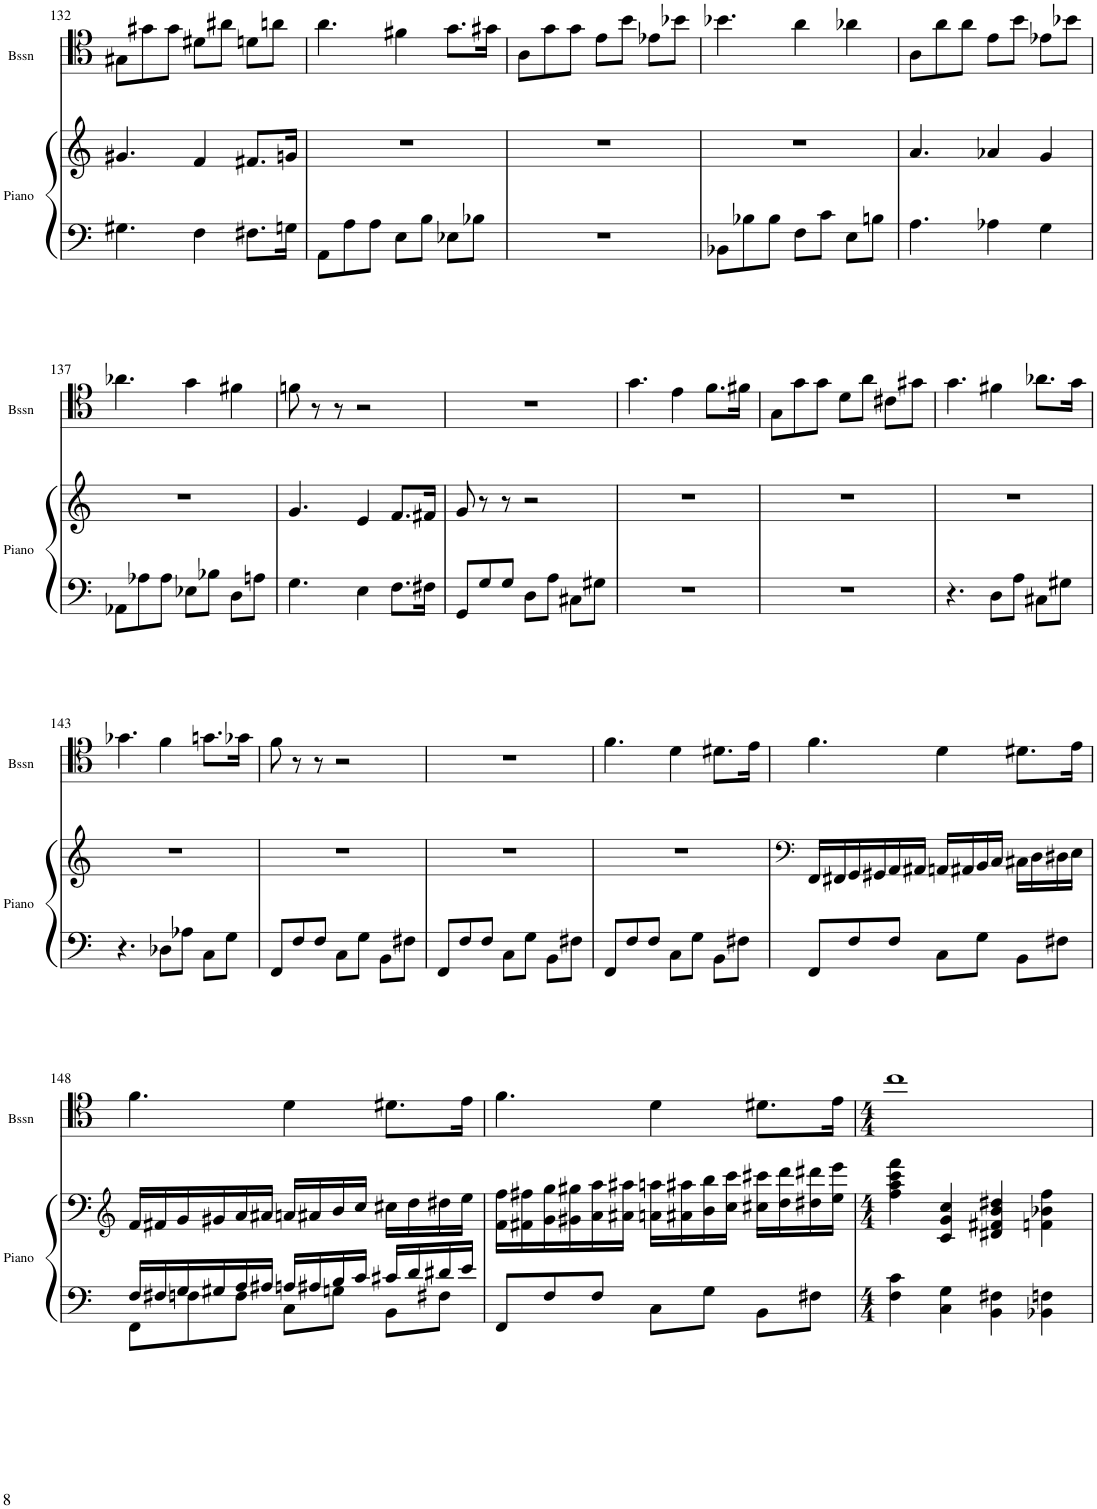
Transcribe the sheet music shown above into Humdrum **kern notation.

**kern	**kern	**kern
*part2	*part2	*part1
*staff3	*staff2	*staff1
*I"Piano	*	*I"Bassoon
*I'Piano	*	*I'Bssn
!!LO:PB:g=z
*clefF4	*clefG2	*clefC4
*k[]	*k[]	*k[]
*M7/8	*M7/8	*M7/8
=132	=132	=132
4.G#X\	4.g#X/	8G#X\L
.	.	8g#X\
.	.	8g#\J
4F\	4f/	8d#X\L
.	.	8a#X\J
8.F#X\L	8.f#X/L	8dn\L
.	.	8an\J
16Gn\Jk	16gn/Jk	.
=133	=133	=133
8AA\L	2..r	4.a\
8A\	.	.
8A\J	.	.
8E\L	.	4f#X\
8B\J	.	.
8E-X\L	.	8.g\L
8B-X\J	.	.
.	.	16g#X\Jk
=134	=134	=134
2..r	2..r	8A\L
.	.	8g\
.	.	8g\J
.	.	8e\L
.	.	8b\J
.	.	8e-X\L
.	.	8b-X\J
=135	=135	=135
8BB-X\L	2..r	4.b-X\
8B-X\	.	.
8B-\J	.	.
8F\L	.	4a\
8c\J	.	.
8E\L	.	4a-X\
8Bn\J	.	.
=136	=136	=136
4.A\	4.a/	8A\L
.	.	8a\
.	.	8a\J
4A-X\	4a-X/	8e\L
.	.	8b\J
4G\	4g/	8e-X\L
.	.	8b-X\J
!!LO:LB:g=z
=137	=137	=137
8AA-X\L	2..r	4.a-X\
8A-X\	.	.
8A-\J	.	.
8E-X\L	.	4g\
8B-X\J	.	.
8D\L	.	4f#X\
8An\J	.	.
=138	=138	=138
4.G\	4.g/	8fn\
.	.	8r
.	.	8r
4E\	4e/	2r
8.F\L	8.f/L	.
16F#X\Jk	16f#X/Jk	.
=139	=139	=139
8GG/L	8g/	2..r
8G/	8r	.
8G/J	8r	.
8D\L	2r	.
8A\J	.	.
8C#X\L	.	.
8G#X\J	.	.
=140	=140	=140
2..r	2..r	4.g\
.	.	4e\
.	.	8.f\L
.	.	16f#X\Jk
=141	=141	=141
2..r	2..r	8G\L
.	.	8g\
.	.	8g\J
.	.	8d\L
.	.	8a\J
.	.	8c#X\L
.	.	8g#X\J
=142	=142	=142
4.r	2..r	4.g\
8D\L	.	4f#X\
8A\J	.	.
8C#X\L	.	8.a-X\L
8G#X\J	.	.
.	.	16g\Jk
!!LO:LB:g=z
=143	=143	=143
4.r	2..r	4.g-X\
8D-X\L	.	4f\
8A-X\J	.	.
8C\L	.	8.gn\L
8G\J	.	.
.	.	16g-X\Jk
=144	=144	=144
8FF/L	2..r	8f\
8F/	.	8r
8F/J	.	8r
8C\L	.	2r
8G\J	.	.
8BB\L	.	.
8F#X\J	.	.
=145	=145	=145
8FF/L	2..r	2..r
8F/	.	.
8F/J	.	.
8C\L	.	.
8G\J	.	.
8BB\L	.	.
8F#X\J	.	.
=146	=146	=146
8FF/L	2..r	4.f\
8F/	.	.
8F/J	.	.
8C\L	.	4d\
8G\J	.	.
8BB\L	.	8.d#X\L
8F#X\J	.	.
.	.	16e\Jk
=147	=147	=147
*	*clefF4	*
*^	*^	*
2..ryy	8FF/L	2..ryy	16FF/LL	4.f\
.	.	.	16FF#X/	.
.	8F/	.	16GG/	.
.	.	.	16GG#X/	.
.	8F/J	.	16AA/	.
.	.	.	16AA#X/JJ	.
.	8C\L	.	16AAn/LL	4d\
.	.	.	16AA#X/	.
.	8G\J	.	16BB/	.
.	.	.	16C/JJ	.
.	8BB\L	.	16C#X\LL	8.d#X\L
.	.	.	16D\	.
.	8F#X\J	.	16D#X\	.
.	.	.	16E\JJ	16e\Jk
!!LO:LB:g=z
=148	=148	=148	=148	=148
*	*	*clefG2	*	*
16F/LL	8FF\L	2..ryy	16f/LL	4.f\
16F#X/	.	.	16f#X/	.
16G/	8Fn\	.	16g/	.
16G#X/	.	.	16g#X/	.
16A/	8F\J	.	16a/	.
16A#X/JJ	.	.	16a#X/JJ	.
16An/LL	8C\L	.	16an/LL	4d\
16A#X/	.	.	16a#X/	.
16B/	8Gn\J	.	16b/	.
16c/JJ	.	.	16cc/JJ	.
16c#X/LL	8BB\L	.	16cc#X\LL	8.d#X\L
16d/	.	.	16dd\	.
16d#X/	8F#X\J	.	16dd#X\	.
16e/JJ	.	.	16ee\JJ	16e\Jk
=149	=149	=149	=149	=149
2..ryy	8FF/L	2..ryy	16f\ 16ff\LL	4.f\
.	.	.	16f#X\ 16ff#X\	.
.	8F/	.	16g\ 16gg\	.
.	.	.	16g#X\ 16gg#X\	.
.	8F/J	.	16a\ 16aa\	.
.	.	.	16a#X\ 16aa#X\JJ	.
.	8C\L	.	16an\ 16aan\LL	4d\
.	.	.	16a#X\ 16aa#X\	.
.	8G\J	.	16b\ 16bb\	.
.	.	.	16cc\ 16ccc\JJ	.
.	8BB\L	.	16cc#X\ 16ccc#X\LL	8.d#X\L
.	.	.	16dd\ 16ddd\	.
.	8F#X\J	.	16dd#X\ 16ddd#X\	.
.	.	.	16ee\ 16eee\JJ	16e\Jk
*v	*v	*	*	*
*	*v	*v	*
=150	=150	=150
*M4/4	*M4/4	*M4/4
4F\ 4c\	4ff\ 4aa\ 4ccc\ 4fff\	1cc
4C\ 4G\	4c/ 4g/ 4cc/	.
4BB\ 4F#X\	4d#X/ 4f#X/ 4b/ 4dd#X/	.
4BB-X\ 4Fn\	4fn\ 4b-X\ 4ff\	.
=	=	=
*-	*-	*-
